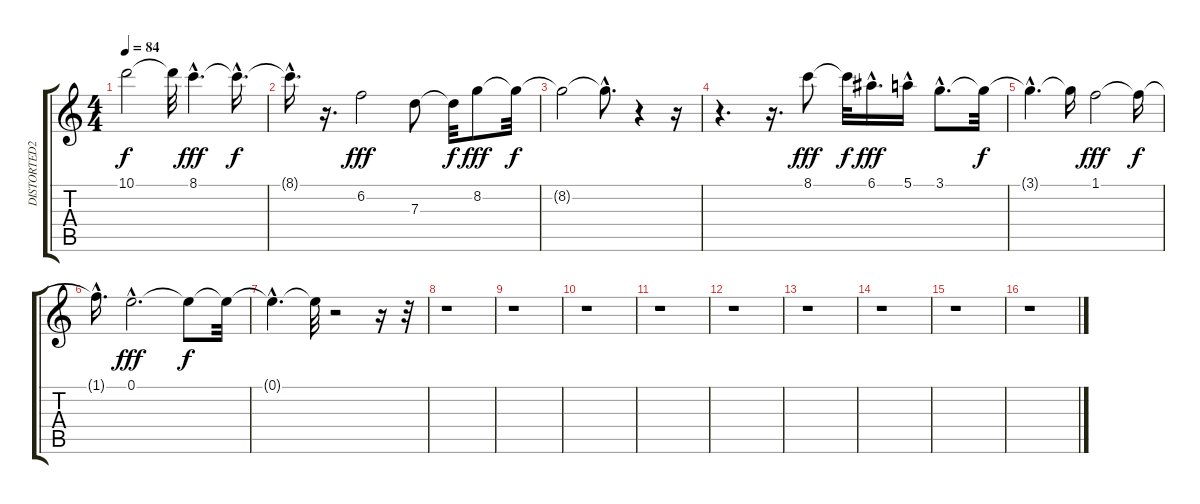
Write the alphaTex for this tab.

\track ("DISTORTED2" "DISTORTED2") {instrument distortionguitar}
\staff {score tabs}
\tuning (E4 B3 G3 D3 A2 E2) {hide}
\ts (4 4)
\tempo 84
\clef g2
\ks c
10.1{t}.2{dy f} 10.1{t}.32 8.1{hac}.4{d dy fff} 8.1{hac t}.16{d dy f} |
8.1{hac t}.16{d} r.16{d} 6.2.2{dy fff} 7.3.8 7.3{t}.32{dy f} 8.2.8{dy fff} 8.2{t}.32{dy f} |
8.2{t}.2 8.2{hac t}.8{d} r.4 r.16 |
r.4{d} r.16{d} 8.1.8{dy fff} 8.1{t}.32{dy f} 6.1{hac}.16{d dy fff} 5.1{hac}.16 3.1{hac}.8{d} 3.1{t}.32{dy f} |
3.1{hac t}.4{d} 3.1{t}.16 1.1.2{dy fff} 1.1{t}.16{dy f} |
1.1{hac t}.16{d} 0.1{hac}.2{d dy fff} 0.1{t}.8{dy f} 0.1{t}.32 |
0.1{hac t}.4{d} 0.1{t}.32 r.2 r.16 r.32 |
r.1 |
r.1 |
r.1 |
r.1 |
r.1 |
r.1 |
r.1 |
r.1 |
r.1
